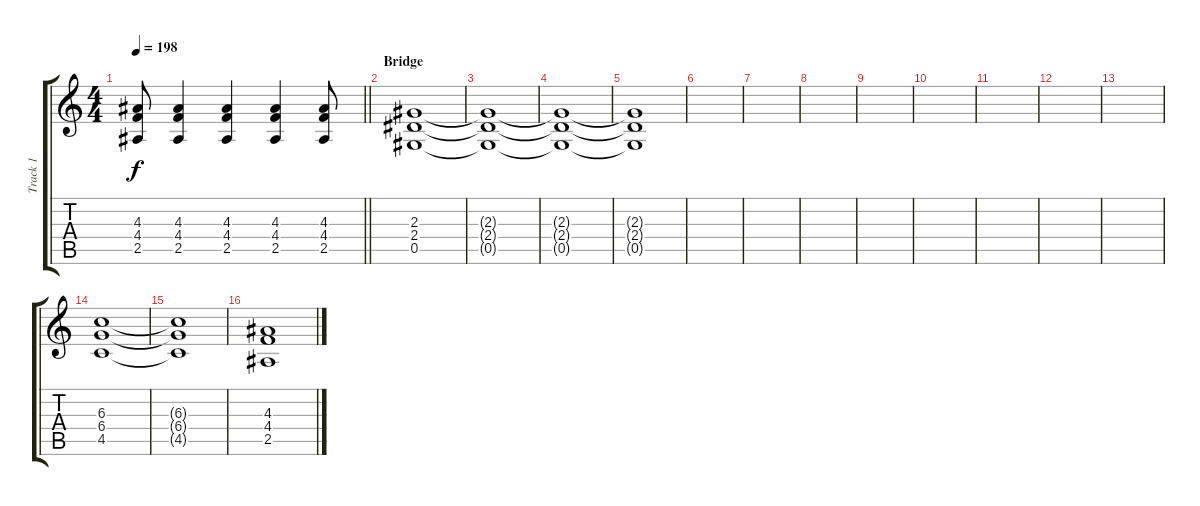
\track ("Track 1" "Track 1") {instrument overdrivenguitar}
\staff {score tabs}
\tuning (Eb4 Bb3 Gb3 Db3 Ab2 Eb2) {hide}
\ts (4 4)
\tempo 198
\clef g2
\barLineRight lightlight
\ks c
(4.3 4.4 2.5).8{dy f} (4.3 4.4 2.5).4 (4.3 4.4 2.5).4 (4.3 4.4 2.5).4 (4.3 4.4 2.5).8 |
\section ("" "Bridge")
(2.3 2.4 0.5).1 |
(2.3{t} 2.4{t} 0.5{t}).1 |
(2.3{t} 2.4{t} 0.5{t}).1 |
(2.3{t} 2.4{t} 0.5{t}).1 |
|
|
|
|
|
|
|
|
(6.3 6.4 4.5).1 |
(6.3{t} 6.4{t} 4.5{t}).1 |
(4.3 4.4 2.5).1
